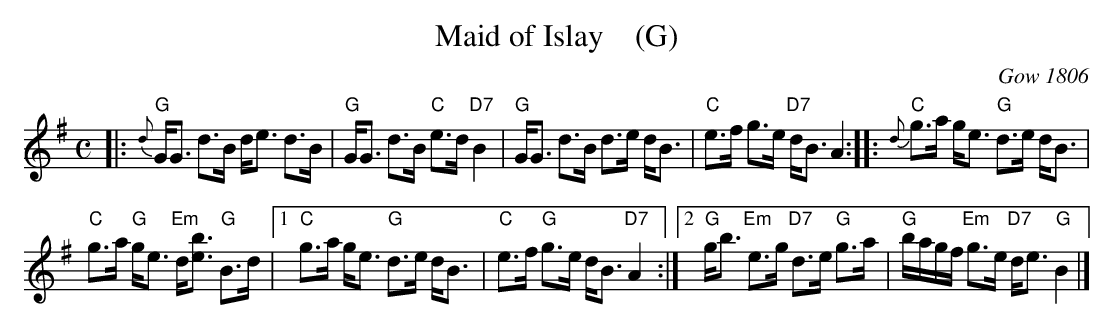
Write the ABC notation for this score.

X:1
T: Maid of Islay    (G)
O: Gow 1806
M: C
L: 1/8
K: G
|:{d}\
"G"G<G d>B d<e d>B | "G"G<G d>B "C"e>d "D7"B2 |\
"G"G<G d>B d>e d<B | "C"e>f g>e "D7"d<B A2 :|\
|:{d}\
"C"g>a g<e "G"d>e d<B |
"C"g>a "G"g<e "Em"d<[be] "G"B>d |\
[1 "C"g>a g<e "G"d>e d<B | "C"e>f "G"g>e d<B "D7"A2 :|\
[2 "G"g<b "Em"e>g "D7"d>e "G"g>a | "G"b/a/g/f/ "Em"g>e "D7"d<e "G"B2 |]
